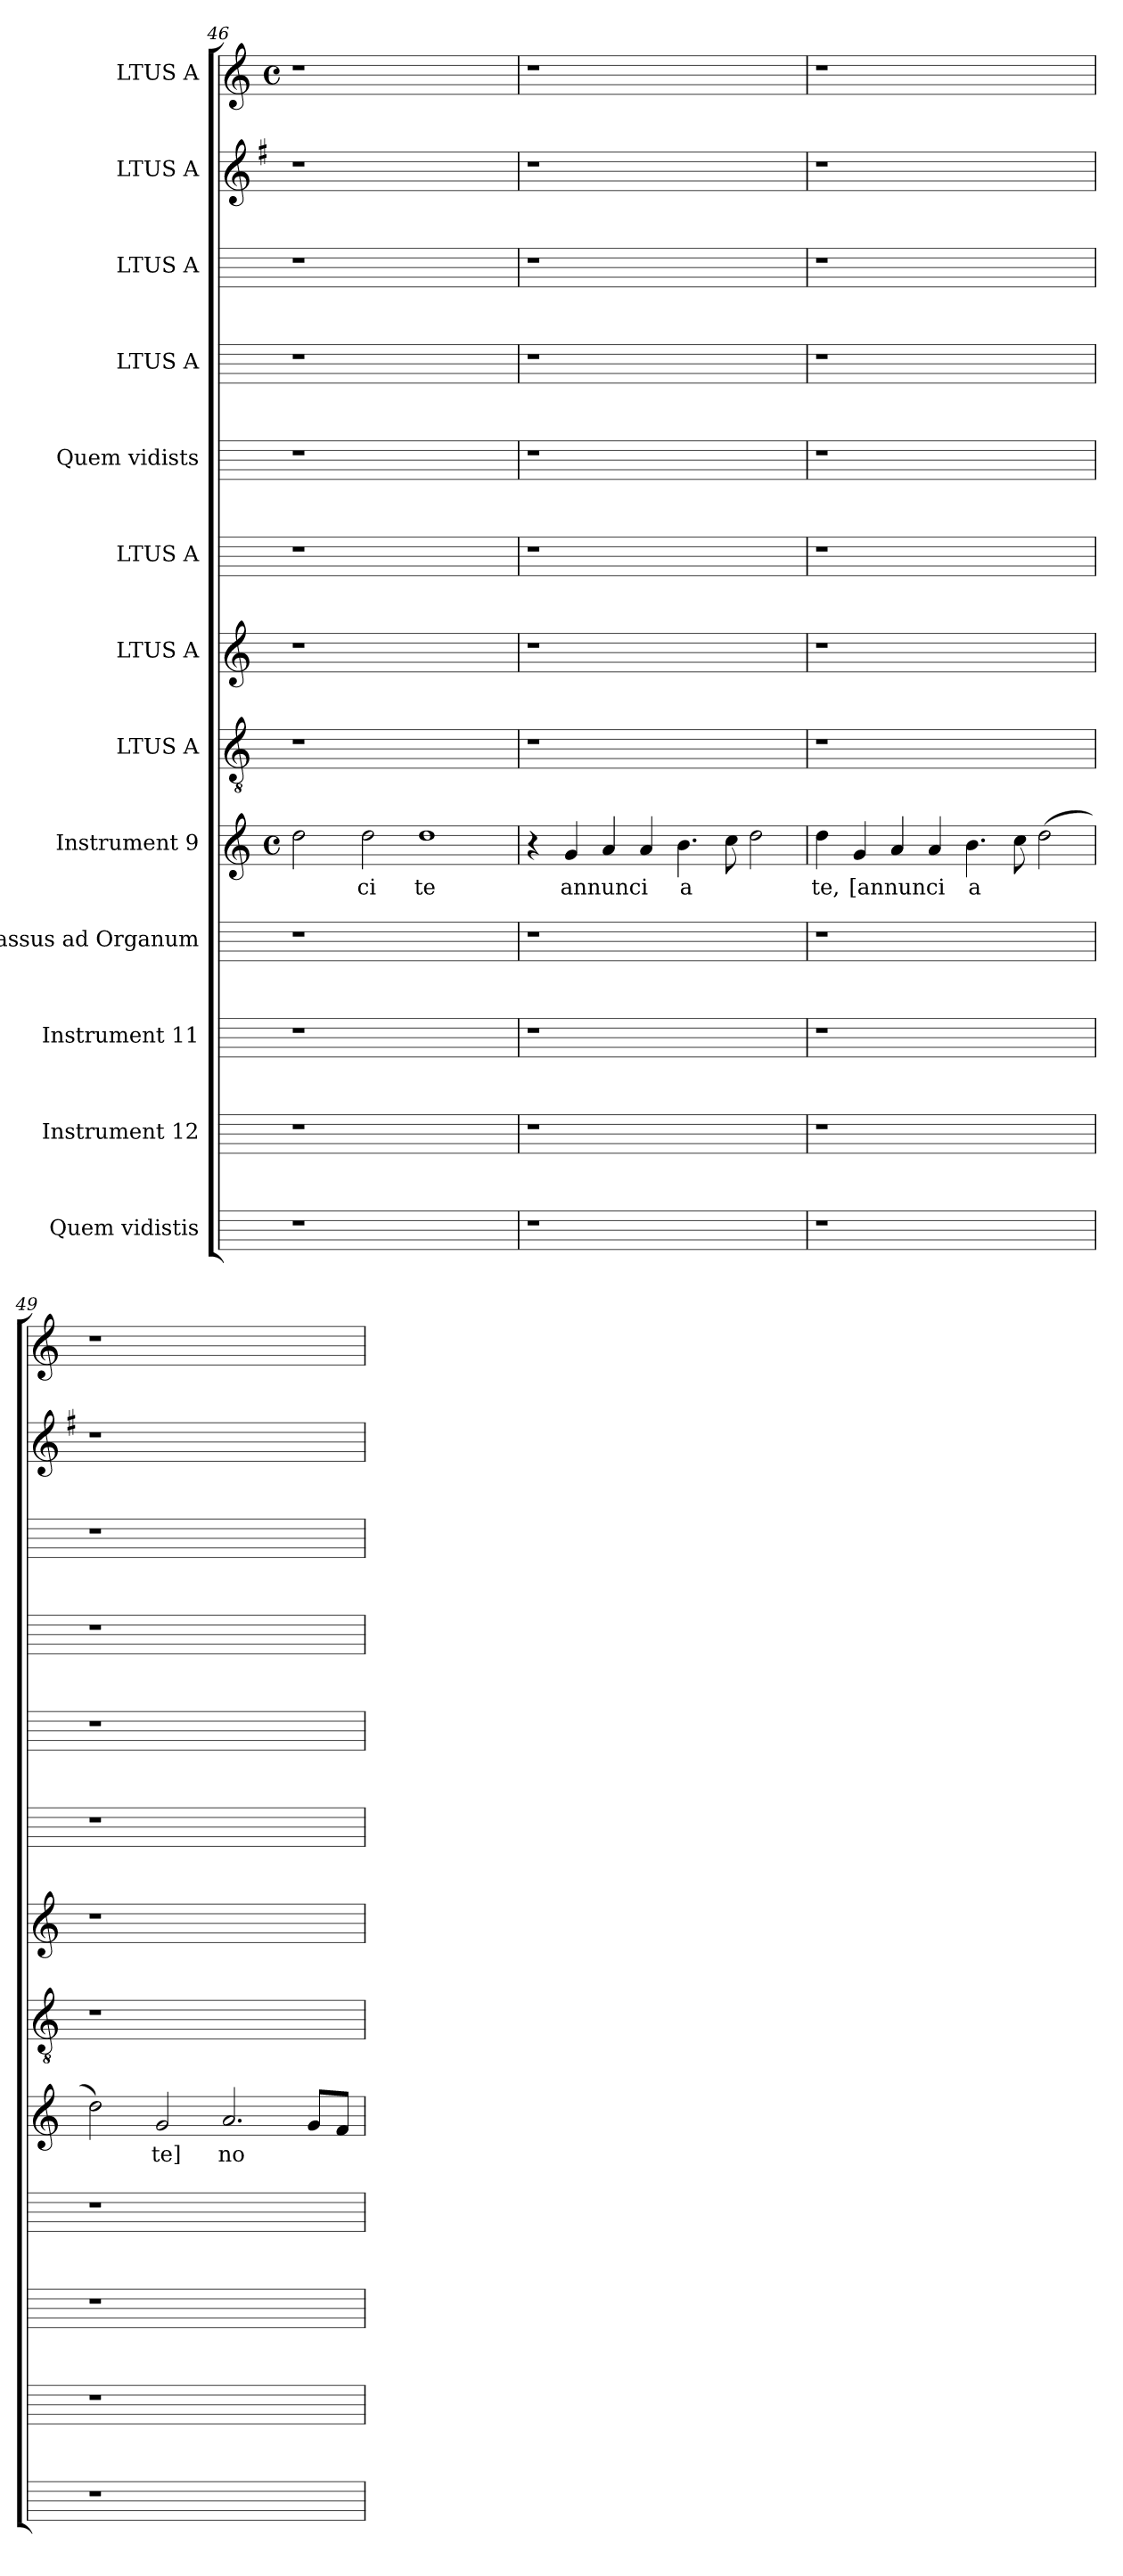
**kern	**kern	**kern	**kern	**kern	**text	**kern	**kern	**kern	**kern	**kern	**kern	**kern	**kern
*part13	*part12	*part11	*part10	*part9	*part9	*part8	*part7	*part6	*part5	*part4	*part3	*part2	*part1
*staff13	*staff12	*staff11	*staff10	*staff9	*staff9	*staff8	*staff7	*staff6	*staff5	*staff4	*staff3	*staff2	*staff1
*I"Quem vidistis	*I"Instrument 12	*I"Instrument 11	*I"Bassus ad Organum	*I"Instrument 9	*	*I"LTUS  A	*I"LTUS  A	*I"LTUS  A	*I"Quem vidists	*I"LTUS  A	*I"LTUS  A	*I"LTUS  A	*I"LTUS  A
!!LO:LB:g=z
*	*	*	*	*clefG2	*	*clefGv2	*clefG2	*	*	*	*	*clefG2	*clefG2
*	*	*	*	*	*	*	*	*	*	*	*	*k[f#]	*
*	*	*	*	*	*	*	*	*	*	*	*	*G:	*
*	*	*	*	*M4/4	*	*	*	*	*	*	*	*	*M4/4
*	*	*	*	*met(c)	*	*	*	*	*	*	*	*	*met(c)
=46	=46	=46	=46	=46	=46	=46	=46	=46	=46	=46	=46	=46	=46
*	*	*	*	*^	*	*	*	*	*	*	*	*	*
1r	1r	1r	1r	2dd\	16ryy	.	1r	1r	1r	1r	1r	1r	1r	1r
.	.	.	.	.	1ryy	.	.	.	.	.	.	.	.	.
!	!	!	!	!	!	!LO:LY:b:cj	!	!	!	!	!	!	!	!
.	.	.	.	2dd\	.	ci	.	.	.	.	.	.	.	.
!	!	!	!	!	!	!LO:LY:b:cj	!	!	!	!	!	!	!	!
1ryy	1ryy	1ryy	1ryy	1dd	.	te	1ryy	1ryy	1ryy	1ryy	1ryy	1ryy	1ryy	1ryy
.	.	.	.	.	2...ryy	.	.	.	.	.	.	.	.	.
*	*	*	*	*v	*v	*	*	*	*	*	*	*	*	*
=47	=47	=47	=47	=47	=47	=47	=47	=47	=47	=47	=47	=47	=47
1r	1r	1r	1r	4r	.	1r	1r	1r	1r	1r	1r	1r	1r
!	!	!	!	!	!LO:LY:b	!	!	!	!	!	!	!	!
.	.	.	.	4g/	annunci	.	.	.	.	.	.	.	.
.	.	.	.	4a/	.	.	.	.	.	.	.	.	.
.	.	.	.	4a/	.	.	.	.	.	.	.	.	.
!	!	!	!	!	!LO:LY:b:cj	!	!	!	!	!	!	!	!
1ryy	1ryy	1ryy	1ryy	4.b\	a	1ryy	1ryy	1ryy	1ryy	1ryy	1ryy	1ryy	1ryy
.	.	.	.	8cc\	.	.	.	.	.	.	.	.	.
.	.	.	.	2dd\	.	.	.	.	.	.	.	.	.
=48	=48	=48	=48	=48	=48	=48	=48	=48	=48	=48	=48	=48	=48
!	!	!	!	!	!LO:LY:b:cj	!	!	!	!	!	!	!	!
1r	1r	1r	1r	4dd\	te,	1r	1r	1r	1r	1r	1r	1r	1r
!	!	!	!	!	!LO:LY:b	!	!	!	!	!	!	!	!
.	.	.	.	4g/	[annunci	.	.	.	.	.	.	.	.
.	.	.	.	4a/	.	.	.	.	.	.	.	.	.
.	.	.	.	4a/	.	.	.	.	.	.	.	.	.
!	!	!	!	!	!LO:LY:b:cj	!	!	!	!	!	!	!	!
1ryy	1ryy	1ryy	1ryy	4.b\	a	1ryy	1ryy	1ryy	1ryy	1ryy	1ryy	1ryy	1ryy
.	.	.	.	8cc\	.	.	.	.	.	.	.	.	.
.	.	.	.	(>2dd\	.	.	.	.	.	.	.	.	.
=49	=49	=49	=49	=49	=49	=49	=49	=49	=49	=49	=49	=49	=49
1r	1r	1r	1r	2dd\)	.	1r	1r	1r	1r	1r	1r	1r	1r
!	!	!	!	!	!LO:LY:b:cj	!	!	!	!	!	!	!	!
.	.	.	.	2g/	te]	.	.	.	.	.	.	.	.
!	!	!	!	!	!LO:LY:b:cj	!	!	!	!	!	!	!	!
1ryy	1ryy	1ryy	1ryy	2.a/	no	1ryy	1ryy	1ryy	1ryy	1ryy	1ryy	1ryy	1ryy
.	.	.	.	8g/L	.	.	.	.	.	.	.	.	.
.	.	.	.	8f/J	.	.	.	.	.	.	.	.	.
=	=	=	=	=	=	=	=	=	=	=	=	=	=
*-	*-	*-	*-	*-	*-	*-	*-	*-	*-	*-	*-	*-	*-
